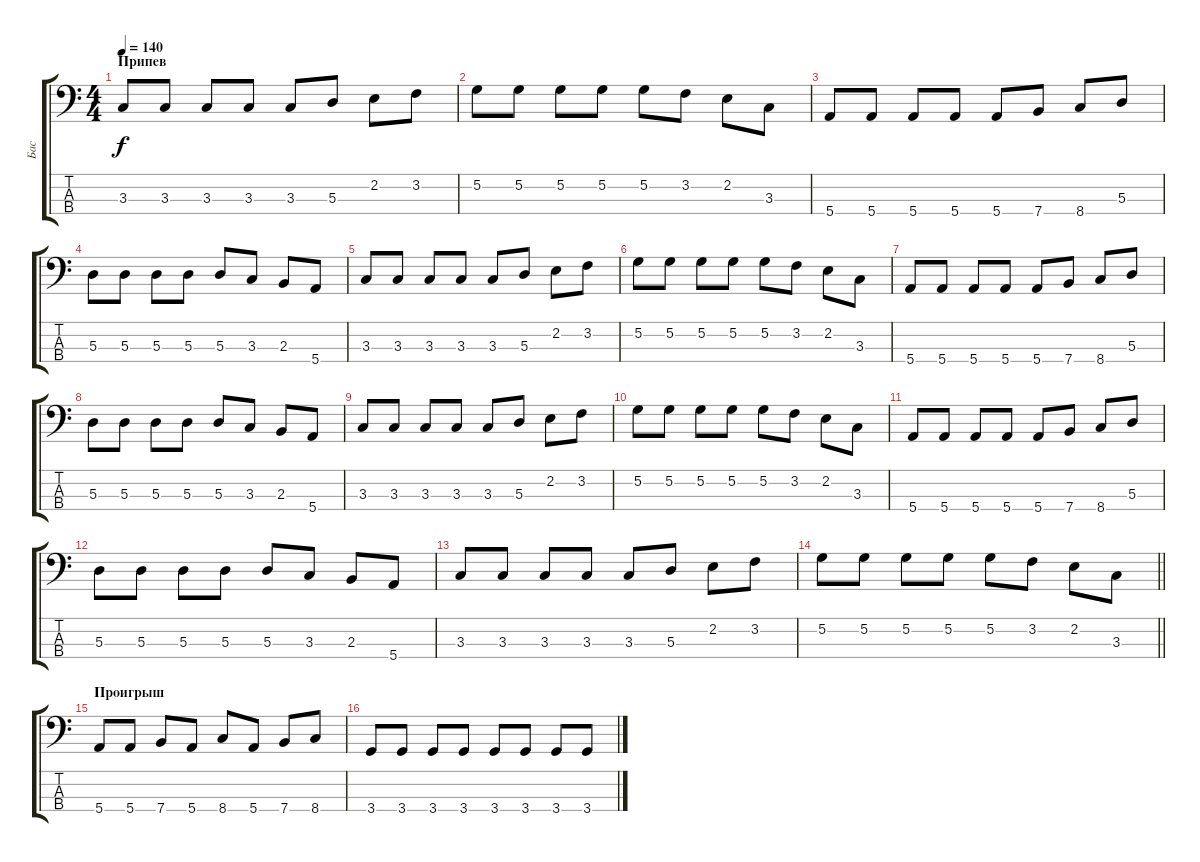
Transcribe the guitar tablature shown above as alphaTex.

\track ("Бас" "Бас") {solo instrument electricbasspick}
\staff {score tabs}
\tuning (G2 D2 A1 E1) {hide}
\ts (4 4)
\section ("" "Припев")
\tempo 140
\clef f4
\ks c
3.3.8{dy f} 3.3.8 3.3.8 3.3.8 3.3.8 5.3.8 2.2.8 3.2.8 |
5.2.8 5.2.8 5.2.8 5.2.8 5.2.8 3.2.8 2.2.8 3.3.8 |
5.4.8 5.4.8 5.4.8 5.4.8 5.4.8 7.4.8 8.4.8 5.3.8 |
5.3.8 5.3.8 5.3.8 5.3.8 5.3.8 3.3.8 2.3.8 5.4.8 |
3.3.8 3.3.8 3.3.8 3.3.8 3.3.8 5.3.8 2.2.8 3.2.8 |
5.2.8 5.2.8 5.2.8 5.2.8 5.2.8 3.2.8 2.2.8 3.3.8 |
5.4.8 5.4.8 5.4.8 5.4.8 5.4.8 7.4.8 8.4.8 5.3.8 |
5.3.8 5.3.8 5.3.8 5.3.8 5.3.8 3.3.8 2.3.8 5.4.8 |
3.3.8 3.3.8 3.3.8 3.3.8 3.3.8 5.3.8 2.2.8 3.2.8 |
5.2.8 5.2.8 5.2.8 5.2.8 5.2.8 3.2.8 2.2.8 3.3.8 |
5.4.8 5.4.8 5.4.8 5.4.8 5.4.8 7.4.8 8.4.8 5.3.8 |
5.3.8 5.3.8 5.3.8 5.3.8 5.3.8 3.3.8 2.3.8 5.4.8 |
3.3.8 3.3.8 3.3.8 3.3.8 3.3.8 5.3.8 2.2.8 3.2.8 |
\barLineRight lightlight
5.2.8 5.2.8 5.2.8 5.2.8 5.2.8 3.2.8 2.2.8 3.3.8 |
\section ("" "Проигрыш")
5.4.8 5.4.8 7.4.8 5.4.8 8.4.8 5.4.8 7.4.8 8.4.8 |
3.4.8 3.4.8 3.4.8 3.4.8 3.4.8 3.4.8 3.4.8 3.4.8
